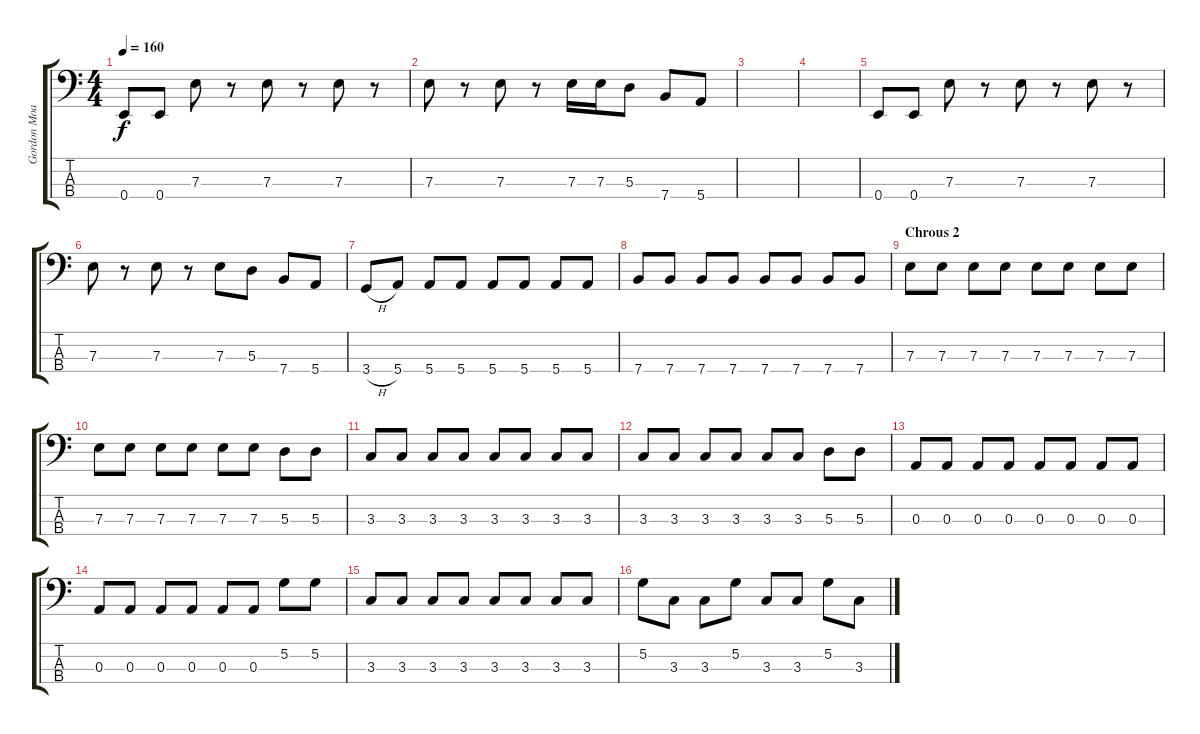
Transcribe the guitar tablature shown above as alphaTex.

\track ("Gordon Moakes" "Gordon Moa") {instrument electricbasspick}
\staff {score tabs}
\tuning (G2 D2 A1 E1) {hide}
\ts (4 4)
\tempo 160
\clef f4
\ks c
0.4.8{dy f} 0.4.8 7.3.8 r.8 7.3.8 r.8 7.3.8 r.8 |
7.3.8 r.8 7.3.8 r.8 7.3.16 7.3.16 5.3.8 7.4.8 5.4.8 |
|
|
0.4.8 0.4.8 7.3.8 r.8 7.3.8 r.8 7.3.8 r.8 |
7.3.8 r.8 7.3.8 r.8 7.3.8 5.3.8 7.4.8 5.4.8 |
3.4{h}.8 5.4.8 5.4.8 5.4.8 5.4.8 5.4.8 5.4.8 5.4.8 |
7.4.8 7.4.8 7.4.8 7.4.8 7.4.8 7.4.8 7.4.8 7.4.8 |
\section ("" "Chrous 2")
7.3.8 7.3.8 7.3.8 7.3.8 7.3.8 7.3.8 7.3.8 7.3.8 |
7.3.8 7.3.8 7.3.8 7.3.8 7.3.8 7.3.8 5.3.8 5.3.8 |
3.3.8 3.3.8 3.3.8 3.3.8 3.3.8 3.3.8 3.3.8 3.3.8 |
3.3.8 3.3.8 3.3.8 3.3.8 3.3.8 3.3.8 5.3.8 5.3.8 |
0.3.8 0.3.8 0.3.8 0.3.8 0.3.8 0.3.8 0.3.8 0.3.8 |
0.3.8 0.3.8 0.3.8 0.3.8 0.3.8 0.3.8 5.2.8 5.2.8 |
3.3.8 3.3.8 3.3.8 3.3.8 3.3.8 3.3.8 3.3.8 3.3.8 |
5.2.8 3.3.8 3.3.8 5.2.8 3.3.8 3.3.8 5.2.8 3.3.8
